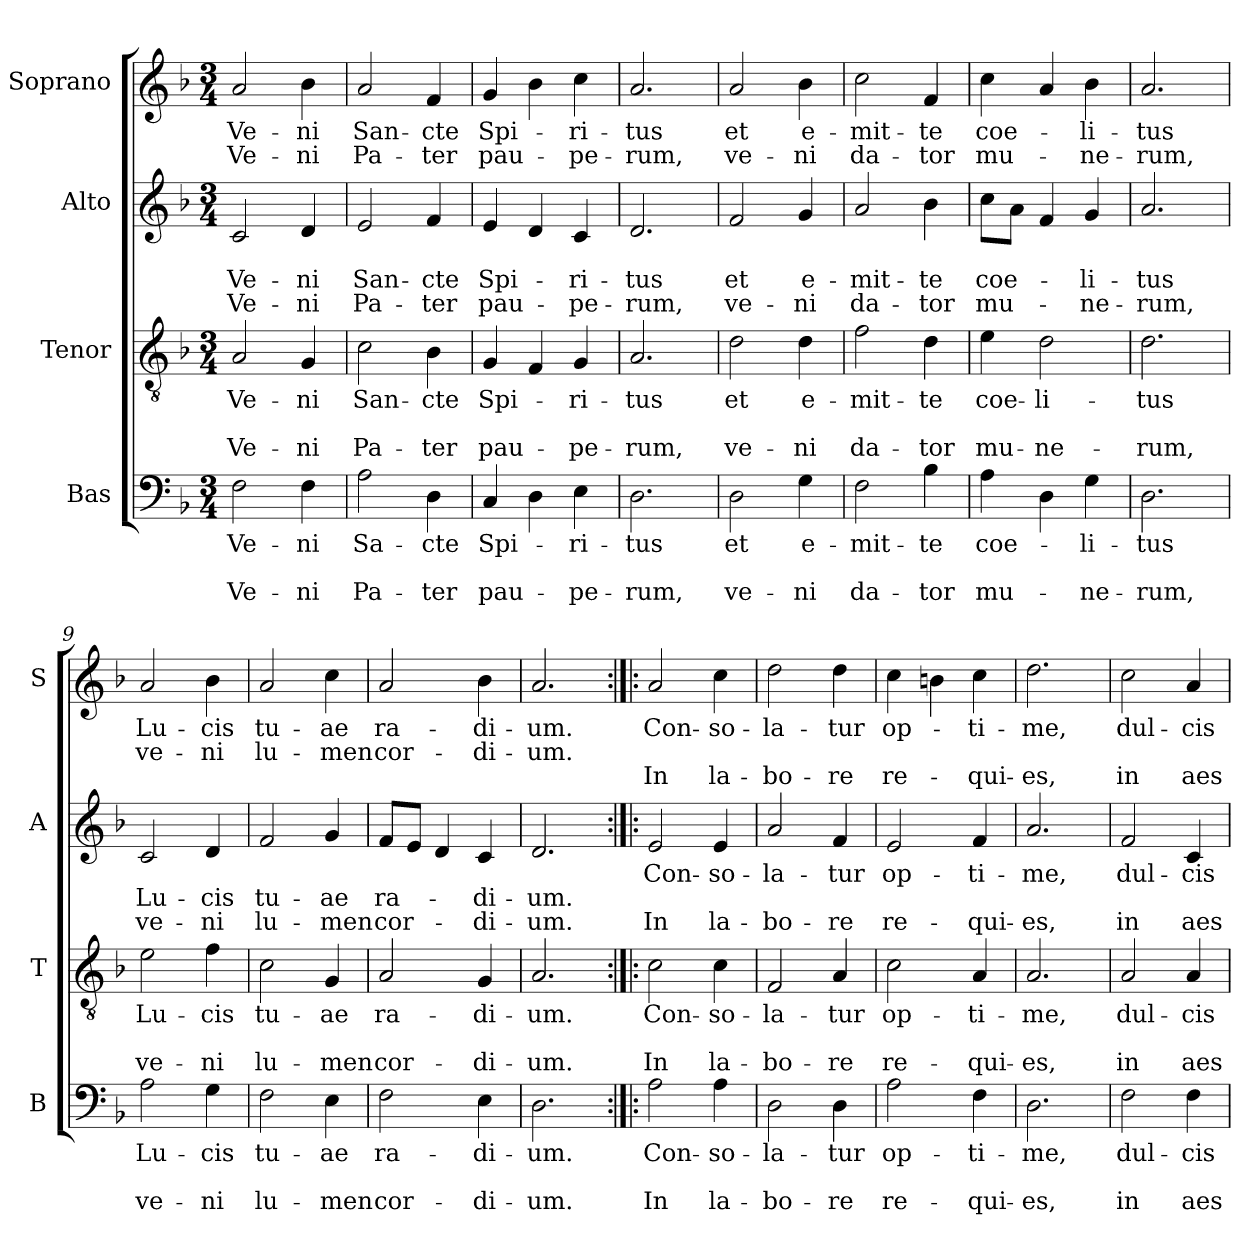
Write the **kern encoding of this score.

**kern	**text	**text	**text	**kern	**text	**text	**text	**kern	**text	**text	**text	**kern	**text	**text	**text
*part4	*part4	*part4	*part4	*part3	*part3	*part3	*part3	*part2	*part2	*part2	*part2	*part1	*part1	*part1	*part1
*staff4	*staff4	*staff4	*staff4	*staff3	*staff3	*staff3	*staff3	*staff2	*staff2	*staff2	*staff2	*staff1	*staff1	*staff1	*staff1
*I"Bas	*	*	*	*I"Tenor	*	*	*	*I"Alto	*	*	*	*I"Soprano	*	*	*
*I'B	*	*	*	*I'T	*	*	*	*I'A	*	*	*	*I'S	*	*	*
*clefF4	*	*	*	*clefGv2	*	*	*	*clefG2	*	*	*	*clefG2	*	*	*
*k[b-]	*	*	*	*k[b-]	*	*	*	*k[b-]	*	*	*	*k[b-]	*	*	*
*F:	*	*	*	*F:	*	*	*	*F:	*	*	*	*F:	*	*	*
*M3/4	*	*	*	*M3/4	*	*	*	*M3/4	*	*	*	*M3/4	*	*	*
=1	=1	=1	=1	=1	=1	=1	=1	=1	=1	=1	=1	=1	=1	=1	=1
2F\	Ve-	.	Ve-	2A/	Ve-	.	Ve-	2c/	.	Ve-	Ve-	2a/	Ve-	Ve-	.
4F\	-ni	.	-ni	4G/	-ni	.	-ni	4d/	.	-ni	-ni	4b-\	-ni	-ni	.
=2	=2	=2	=2	=2	=2	=2	=2	=2	=2	=2	=2	=2	=2	=2	=2
2A\	Sa-	.	Pa-	2c\	San-	.	Pa-	2e/	.	San-	Pa-	2a/	San-	Pa-	.
4D\	-cte	.	-ter	4B-\	-cte	.	-ter	4f/	.	-cte	-ter	4f/	-cte	-ter	.
=3	=3	=3	=3	=3	=3	=3	=3	=3	=3	=3	=3	=3	=3	=3	=3
4C/	Spi-	.	pau-	4G/	Spi-	.	pau-	4e/	.	Spi-	pau-	4g/	Spi-	pau-	.
4D\	.	.	.	4F/	.	.	.	4d/	.	.	.	4b-\	.	.	.
4E\	-ri-	.	-pe-	4G/	-ri-	.	-pe-	4c/	.	-ri-	-pe-	4cc\	-ri-	-pe-	.
=4	=4	=4	=4	=4	=4	=4	=4	=4	=4	=4	=4	=4	=4	=4	=4
2.D\	-tus	.	-rum,	2.A/	-tus	.	-rum,	2.d/	.	-tus	-rum,	2.a/	-tus	-rum,	.
=5	=5	=5	=5	=5	=5	=5	=5	=5	=5	=5	=5	=5	=5	=5	=5
2D\	et	.	ve-	2d\	et	.	ve-	2f/	.	et	ve-	2a/	et	ve-	.
4G\	e-	.	-ni	4d\	e-	.	-ni	4g/	.	e-	-ni	4b-\	e-	-ni	.
=6	=6	=6	=6	=6	=6	=6	=6	=6	=6	=6	=6	=6	=6	=6	=6
2F\	-mit-	.	da-	2f\	-mit-	.	da-	2a/	.	-mit-	da-	2cc\	-mit-	da-	.
4B-\	-te	.	-tor	4d\	-te	.	-tor	4b-\	.	-te	-tor	4f/	-te	-tor	.
=7	=7	=7	=7	=7	=7	=7	=7	=7	=7	=7	=7	=7	=7	=7	=7
4A\	coe-	.	mu-	4e\	coe-	.	mu-	8cc\L	.	coe-	mu-	4cc\	coe-	mu-	.
.	.	.	.	.	.	.	.	8a\J	.	.	.	.	.	.	.
4D\	.	.	.	2d\	-li-	.	-ne-	4f/	.	.	.	4a/	.	.	.
4G\	-li-	.	-ne-	.	.	.	.	4g/	.	-li-	-ne-	4b-\	-li-	-ne-	.
=8	=8	=8	=8	=8	=8	=8	=8	=8	=8	=8	=8	=8	=8	=8	=8
2.D\	-tus	.	-rum,	2.d\	-tus	.	-rum,	2.a/	.	-tus	-rum,	2.a/	-tus	-rum,	.
!!LO:LB:g=z
=9	=9	=9	=9	=9	=9	=9	=9	=9	=9	=9	=9	=9	=9	=9	=9
2A\	Lu-	.	ve-	2e\	Lu-	.	ve-	2c/	.	Lu-	ve-	2a/	Lu-	ve-	.
4G\	-cis	.	-ni	4f\	-cis	.	-ni	4d/	.	-cis	-ni	4b-\	-cis	-ni	.
=10	=10	=10	=10	=10	=10	=10	=10	=10	=10	=10	=10	=10	=10	=10	=10
2F\	tu-	.	lu-	2c\	tu-	.	lu-	2f/	.	tu-	lu-	2a/	tu-	lu-	.
4E\	-ae	.	-men	4G/	-ae	.	-men	4g/	.	-ae	-men	4cc\	-ae	-men	.
=11	=11	=11	=11	=11	=11	=11	=11	=11	=11	=11	=11	=11	=11	=11	=11
2F\	ra-	.	cor-	2A/	ra-	.	cor-	8f/L	.	ra-	cor-	2a/	ra-	cor-	.
.	.	.	.	.	.	.	.	8e/J	.	.	.	.	.	.	.
.	.	.	.	.	.	.	.	4d/	.	.	.	.	.	.	.
4E\	-di-	.	-di-	4G/	-di-	.	-di-	4c/	.	-di-	-di-	4b-\	-di-	-di-	.
=12	=12	=12	=12	=12	=12	=12	=12	=12	=12	=12	=12	=12	=12	=12	=12
2.D\	-um.	.	-um.	2.A/	-um.	.	-um.	2.d/	.	-um.	-um.	2.a/	-um.	-um.	.
=13:|!|:	=13:|!|:	=13:|!|:	=13:|!|:	=13:|!|:	=13:|!|:	=13:|!|:	=13:|!|:	=13:|!|:	=13:|!|:	=13:|!|:	=13:|!|:	=13:|!|:	=13:|!|:	=13:|!|:	=13:|!|:
2A\	Con-	.	In	2c\	Con-	.	In	2e/	Con-	.	In	2a/	Con-	.	In
4A\	-so-	.	la-	4c\	-so-	.	la-	4e/	-so-	.	la-	4cc\	-so-	.	la-
=14	=14	=14	=14	=14	=14	=14	=14	=14	=14	=14	=14	=14	=14	=14	=14
2D\	-la-	.	-bo-	2F/	-la-	.	-bo-	2a/	-la-	.	-bo-	2dd\	-la-	.	-bo-
4D\	-tur	.	-re	4A/	-tur	.	-re	4f/	-tur	.	-re	4dd\	-tur	.	-re
=15	=15	=15	=15	=15	=15	=15	=15	=15	=15	=15	=15	=15	=15	=15	=15
2A\	op-	.	re-	2c\	op-	.	re-	2e/	op-	.	re-	4cc\	op-	.	re-
.	.	.	.	.	.	.	.	.	.	.	.	4bn\	.	.	.
4F\	-ti-	.	-qui-	4A/	-ti-	.	-qui-	4f/	-ti-	.	-qui-	4cc\	-ti-	.	-qui-
=16	=16	=16	=16	=16	=16	=16	=16	=16	=16	=16	=16	=16	=16	=16	=16
2.D\	-me,	.	-es,	2.A/	-me,	.	-es,	2.a/	-me,	.	-es,	2.dd\	-me,	.	-es,
!!LO:PB:g=z
=17	=17	=17	=17	=17	=17	=17	=17	=17	=17	=17	=17	=17	=17	=17	=17
2F\	dul-	.	in	2A/	dul-	.	in	2f/	dul-	.	in	2cc\	dul-	.	in
4F\	-cis	.	aes-	4A/	-cis	.	aes-	4c/	-cis	.	aes-	4a/	-cis	.	aes-
=	=	=	=	=	=	=	=	=	=	=	=	=	=	=	=
*-	*-	*-	*-	*-	*-	*-	*-	*-	*-	*-	*-	*-	*-	*-	*-
